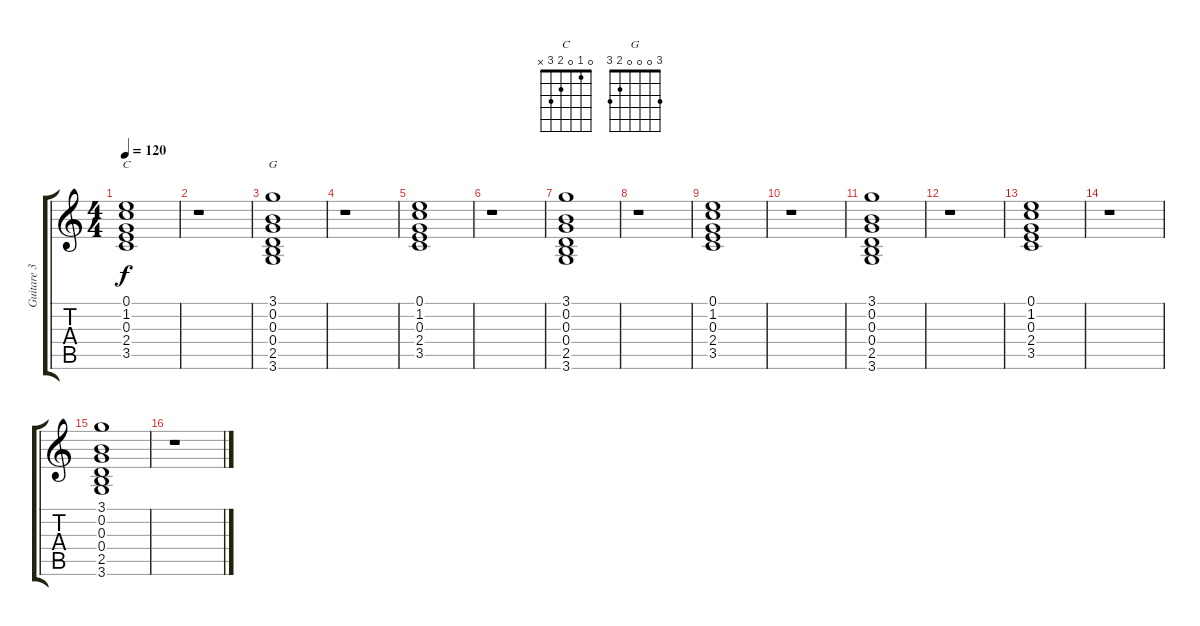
\track ("Guitare 3" "Guitare 3") {instrument electricguitarclean}
\staff {score tabs}
\tuning (E4 B3 G3 D3 A2 E2) {hide}
\chord ("C" 0 1 0 2 3 x)
\chord ("G" 3 0 0 0 2 3)
\ts (4 4)
\tempo 120
\clef g2
\ks c
(0.1 1.2 0.3 2.4 3.5).1{ch "C" dy f} |
r.1 |
(3.1 0.2 0.3 0.4 2.5 3.6).1{ch "G"} |
r.1 |
(0.1 1.2 0.3 2.4 3.5).1 |
r.1 |
(3.1 0.2 0.3 0.4 2.5 3.6).1 |
r.1 |
(0.1 1.2 0.3 2.4 3.5).1 |
r.1 |
(3.1 0.2 0.3 0.4 2.5 3.6).1 |
r.1 |
(0.1 1.2 0.3 2.4 3.5).1 |
r.1 |
(3.1 0.2 0.3 0.4 2.5 3.6).1 |
r.1
